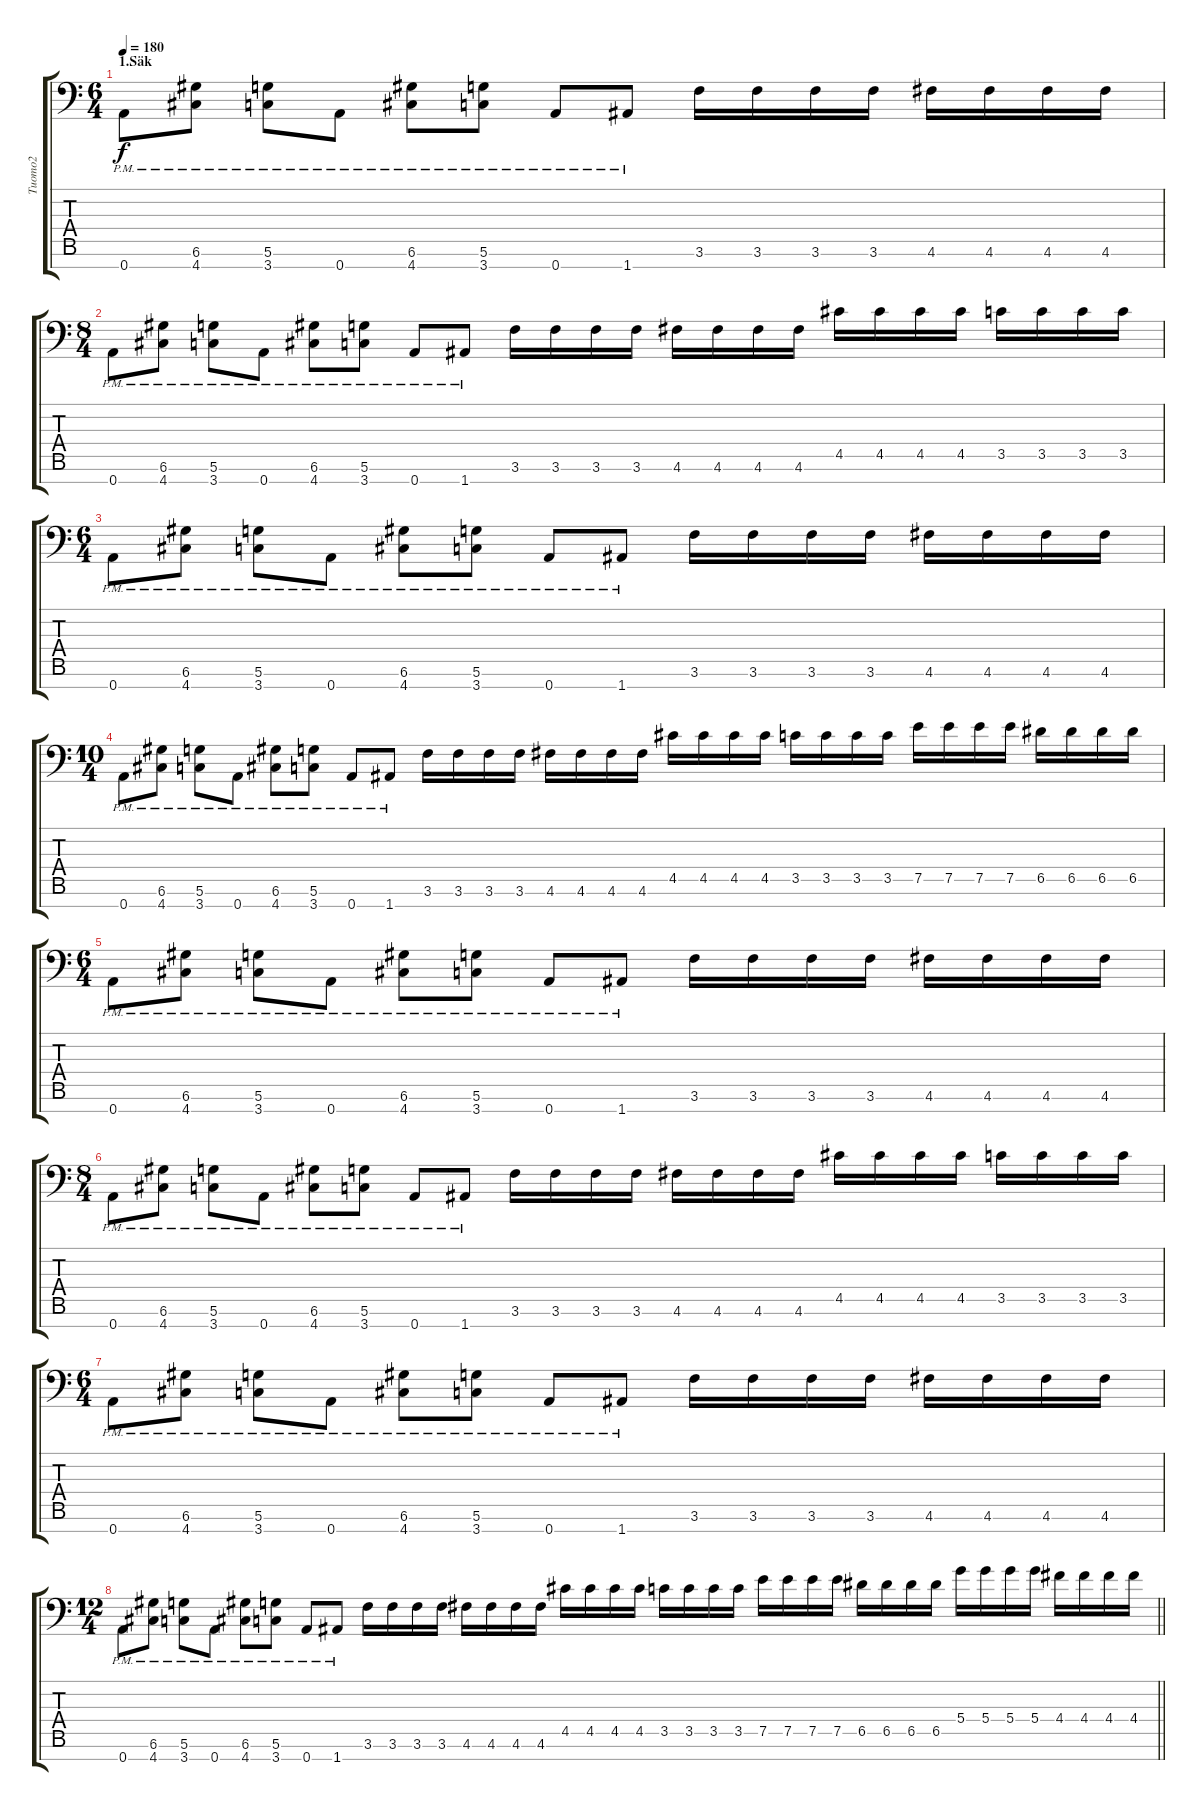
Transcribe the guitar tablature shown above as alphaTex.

\track ("Tuomo2" "Tuomo2") {instrument distortionguitar}
\staff {score tabs}
\tuning (E4 B3 G3 D3 A2 D2 A1) {hide}
\ts (6 4)
\section ("" "1.Säk")
\tempo 180
\clef f4
\ks c
0.7{pm}.8{dy f} (6.6{pm} 4.7{pm}).8 (5.6{pm} 3.7{pm}).8 0.7{pm}.8 (6.6{pm} 4.7{pm}).8 (5.6{pm} 3.7{pm}).8 0.7{pm}.8 1.7{pm}.8 3.6.16 3.6.16 3.6.16 3.6.16 4.6.16 4.6.16 4.6.16 4.6.16 |
\ts (8 4)
0.7{pm}.8 (6.6{pm} 4.7{pm}).8 (5.6{pm} 3.7{pm}).8 0.7{pm}.8 (6.6{pm} 4.7{pm}).8 (5.6{pm} 3.7{pm}).8 0.7{pm}.8 1.7{pm}.8 3.6.16 3.6.16 3.6.16 3.6.16 4.6.16 4.6.16 4.6.16 4.6.16 4.5.16 4.5.16 4.5.16 4.5.16 3.5.16 3.5.16 3.5.16 3.5.16 |
\ts (6 4)
0.7{pm}.8 (6.6{pm} 4.7{pm}).8 (5.6{pm} 3.7{pm}).8 0.7{pm}.8 (6.6{pm} 4.7{pm}).8 (5.6{pm} 3.7{pm}).8 0.7{pm}.8 1.7{pm}.8 3.6.16 3.6.16 3.6.16 3.6.16 4.6.16 4.6.16 4.6.16 4.6.16 |
\ts (10 4)
0.7{pm}.8 (6.6{pm} 4.7{pm}).8 (5.6{pm} 3.7{pm}).8 0.7{pm}.8 (6.6{pm} 4.7{pm}).8 (5.6{pm} 3.7{pm}).8 0.7{pm}.8 1.7{pm}.8 3.6.16 3.6.16 3.6.16 3.6.16 4.6.16 4.6.16 4.6.16 4.6.16 4.5.16 4.5.16 4.5.16 4.5.16 3.5.16 3.5.16 3.5.16 3.5.16 7.5.16 7.5.16 7.5.16 7.5.16 6.5.16 6.5.16 6.5.16 6.5.16 |
\ts (6 4)
0.7{pm}.8 (6.6{pm} 4.7{pm}).8 (5.6{pm} 3.7{pm}).8 0.7{pm}.8 (6.6{pm} 4.7{pm}).8 (5.6{pm} 3.7{pm}).8 0.7{pm}.8 1.7{pm}.8 3.6.16 3.6.16 3.6.16 3.6.16 4.6.16 4.6.16 4.6.16 4.6.16 |
\ts (8 4)
0.7{pm}.8 (6.6{pm} 4.7{pm}).8 (5.6{pm} 3.7{pm}).8 0.7{pm}.8 (6.6{pm} 4.7{pm}).8 (5.6{pm} 3.7{pm}).8 0.7{pm}.8 1.7{pm}.8 3.6.16 3.6.16 3.6.16 3.6.16 4.6.16 4.6.16 4.6.16 4.6.16 4.5.16 4.5.16 4.5.16 4.5.16 3.5.16 3.5.16 3.5.16 3.5.16 |
\ts (6 4)
0.7{pm}.8 (6.6{pm} 4.7{pm}).8 (5.6{pm} 3.7{pm}).8 0.7{pm}.8 (6.6{pm} 4.7{pm}).8 (5.6{pm} 3.7{pm}).8 0.7{pm}.8 1.7{pm}.8 3.6.16 3.6.16 3.6.16 3.6.16 4.6.16 4.6.16 4.6.16 4.6.16 |
\ts (12 4)
\barLineRight lightlight
0.7{pm}.8 (6.6{pm} 4.7{pm}).8 (5.6{pm} 3.7{pm}).8 0.7{pm}.8 (6.6{pm} 4.7{pm}).8 (5.6{pm} 3.7{pm}).8 0.7{pm}.8 1.7{pm}.8 3.6.16 3.6.16 3.6.16 3.6.16 4.6.16 4.6.16 4.6.16 4.6.16 4.5.16 4.5.16 4.5.16 4.5.16 3.5.16 3.5.16 3.5.16 3.5.16 7.5.16 7.5.16 7.5.16 7.5.16 6.5.16 6.5.16 6.5.16 6.5.16 5.4.16 5.4.16 5.4.16 5.4.16 4.4.16 4.4.16 4.4.16 4.4.16
